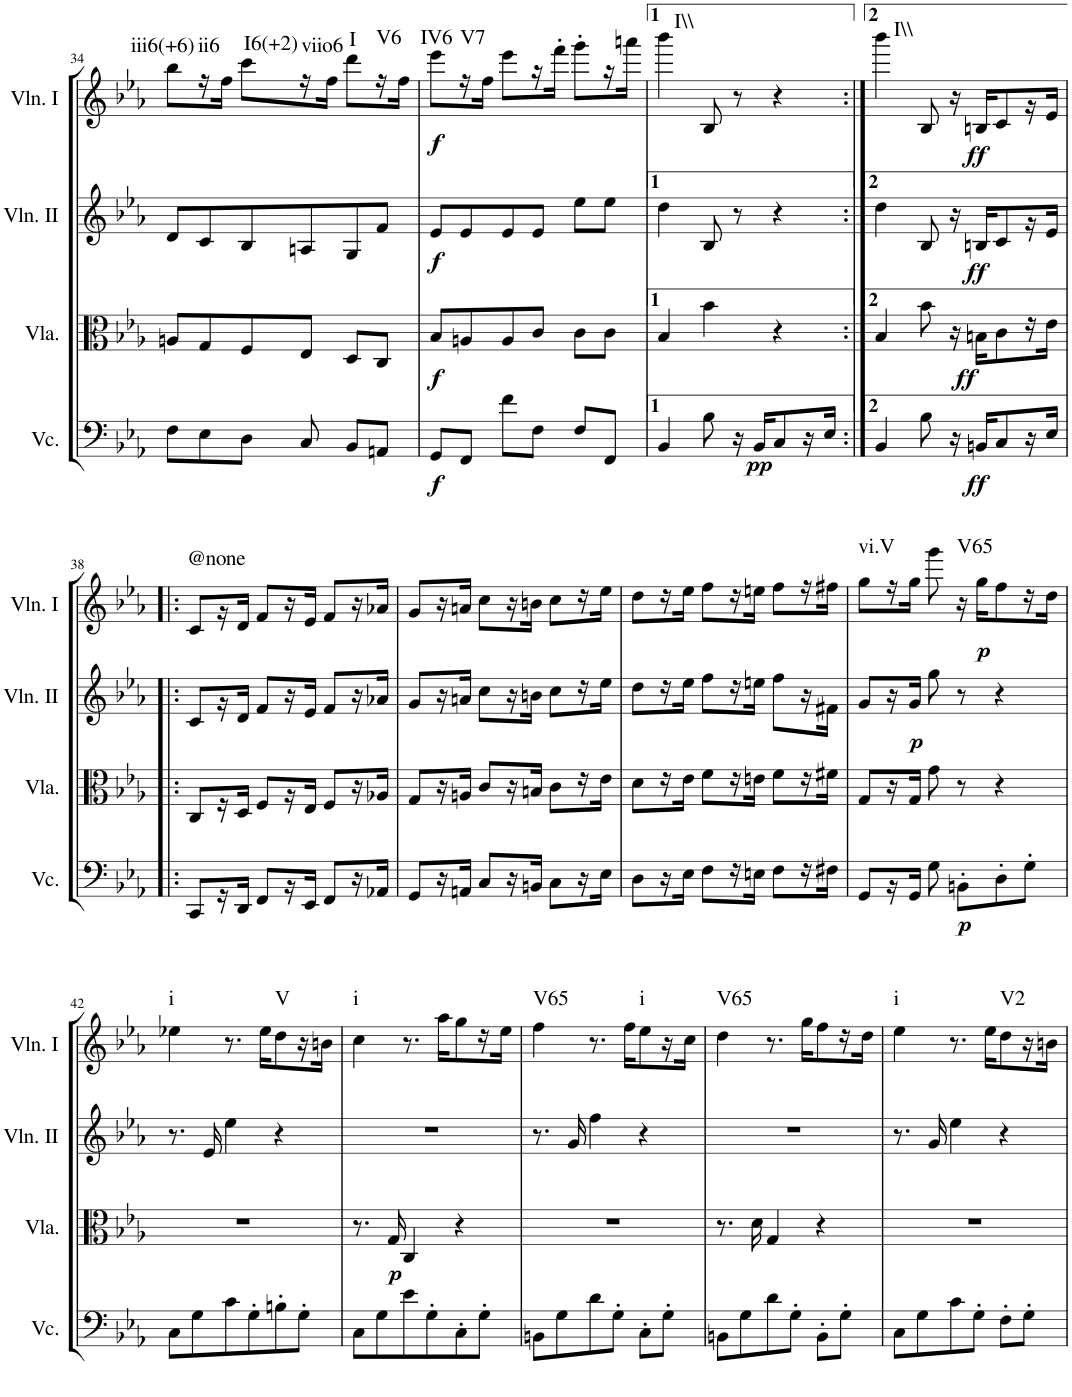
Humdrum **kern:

**kern	**dynam	**kern	**dynam	**kern	**dynam	**kern	**dynam	**harte
*part4	*part4	*part3	*part3	*part2	*part2	*part1	*part1	*part1
*staff4	*staff4	*staff3	*staff3	*staff2	*staff2	*staff1	*staff1	*
*I"Violoncello	*	*I"Viola	*	*I"Violin II	*	*I"Violin I	*	*
*I'Vc.	*	*I'Vla.	*	*I'Vln. II	*	*I'Vln. I	*	*
!!LO:PB:g=z
*clefF4	*	*clefC3	*	*clefG2	*	*clefG2	*	*
*k[b-e-a-]	*	*k[b-e-a-]	*	*k[b-e-a-]	*	*k[b-e-a-]	*	*
*E-:	*	*E-:	*	*E-:	*	*E-:	*	*
*M3/4	*	*M3/4	*	*M3/4	*	*M3/4	*	*
=34	=34	=34	=34	=34	=34	=34	=34	=34
!	!	!	!	!	!	!	!	!LO:H:kt=iii6(+6)
8F\L	.	8An/L	.	8d/L	.	8bb-\L	.	N
!	!	!	!	!	!	!	!	!LO:H:kt=ii6
8E-\	.	8G/	.	8c/	.	16r	.	N
.	.	.	.	.	.	16ff\JJ	.	.
!	!	!	!	!	!	!	!	!LO:H:kt=I6(+2)
8D\J	.	8F/	.	8B-/	.	8ccc\L	.	N
!	!	!	!	!	!	!	!	!LO:H:kt=viio6
8C/	.	8E-/J	.	8An/	.	16r	.	N
.	.	.	.	.	.	16ff\JJ	.	.
!	!	!	!	!	!	!	!	!LO:H:kt=I
8BB-/L	.	8D/L	.	8G/	.	8ddd\L	.	N
!	!	!	!	!	!	!	!	!LO:H:kt=V6
8AAn/J	.	8C/J	.	8f/J	.	16r	.	N
.	.	.	.	.	.	16ff\JJ	.	.
=35	=35	=35	=35	=35	=35	=35	=35	=35
!	!LO:DY:b	!	!LO:DY:b	!	!LO:DY:b	!	!LO:DY:b	!LO:H:kt=IV6
8GG/L	f	8B-/L	f	8e-/L	f	8eee-\L	f	N
!	!	!	!	!	!	!	!	!LO:H:kt=V7
8FF/J	.	8An/	.	8e-/	.	16r	.	N
.	.	.	.	.	.	16ff\JJ	.	.
8f\L	.	8A/	.	8e-/	.	8eee-\L	.	.
8F\J	.	8c/J	.	8e-/J	.	16r	.	.
.	.	.	.	.	.	16fff'\JJ	.	.
8F/L	.	8c\L	.	8ee-\L	.	8ggg'\L	.	.
8FF/J	.	8c\J	.	8ee-\J	.	16r	.	.
.	.	.	.	.	.	16aaan\JJ	.	.
=36	=36	=36	=36	=36	=36	=36	=36	=36
!	!	!	!	!	!	!	!	!LO:H:kt=I\\
4BB-/	.	4B-/	.	4dd\	.	4bbb-\	.	N
8B-\	.	4b-\	.	8B-/	.	8B-/	.	.
16r	.	.	.	8r	.	8r	.	.
!	!LO:DY:b	!	!	!	!	!	!	!
16BB-/KL	pp	.	.	.	.	.	.	.
8C/	.	4r	.	4r	.	4r	.	.
16r	.	.	.	.	.	.	.	.
16E-/JJ	.	.	.	.	.	.	.	.
=37:|!	=37:|!	=37:|!	=37:|!	=37:|!	=37:|!	=37:|!	=37:|!	=37:|!
!	!	!	!	!	!	!	!	!LO:H:kt=I\\
4BB-/	.	4B-/	.	4dd\	.	4bbb-\	.	N
8B-\	.	8b-\	.	8B-/	.	8B-/	.	.
16r	.	16r	.	16r	.	16r	.	.
!	!LO:DY:b	!	!LO:DY:b	!	!LO:DY:b	!	!LO:DY:b	!
16BBn/KL	ff	16Bn\KL	ff	16Bn/KL	ff	16Bn/KL	ff	.
8C/	.	8c\	.	8c/	.	8c/	.	.
16r	.	16r	.	16r	.	16r	.	.
16E-/JJ	.	16e-\JJ	.	16e-/JJ	.	16e-/JJ	.	.
!!LO:LB:g=z
=38!|:	=38!|:	=38!|:	=38!|:	=38!|:	=38!|:	=38!|:	=38!|:	=38!|:
!	!	!	!	!	!	!	!	!LO:H:kt=@none
8CC/L	.	8C/L	.	8c/L	.	8c/L	.	N
16r	.	16r	.	16r	.	16r	.	.
16DD/JJ	.	16D/JJ	.	16d/JJ	.	16d/JJ	.	.
8FF/L	.	8F/L	.	8f/L	.	8f/L	.	.
16r	.	16r	.	16r	.	16r	.	.
16EE-/JJ	.	16E-/JJ	.	16e-/JJ	.	16e-/JJ	.	.
8FF/L	.	8F/L	.	8f/L	.	8f/L	.	.
16r	.	16r	.	16r	.	16r	.	.
16AA-X/JJ	.	16A-X/JJ	.	16a-X/JJ	.	16a-X/JJ	.	.
=39	=39	=39	=39	=39	=39	=39	=39	=39
8GG/L	.	8G/L	.	8g/L	.	8g/L	.	.
16r	.	16r	.	16r	.	16r	.	.
16AAn/JJ	.	16An/JJ	.	16an/JJ	.	16an/JJ	.	.
8C/L	.	8c/L	.	8cc\L	.	8cc\L	.	.
16r	.	16r	.	16r	.	16r	.	.
16BBn/JJ	.	16Bn/JJ	.	16bn\JJ	.	16bn\JJ	.	.
8C\L	.	8c\L	.	8cc\L	.	8cc\L	.	.
16r	.	16r	.	16r	.	16r	.	.
16E-\JJ	.	16e-\JJ	.	16ee-\JJ	.	16ee-\JJ	.	.
=40	=40	=40	=40	=40	=40	=40	=40	=40
8D\L	.	8d\L	.	8dd\L	.	8dd\L	.	.
16r	.	16r	.	16r	.	16r	.	.
16E-\JJ	.	16e-\JJ	.	16ee-\JJ	.	16ee-\JJ	.	.
8F\L	.	8f\L	.	8ff\L	.	8ff\L	.	.
16r	.	16r	.	16r	.	16r	.	.
16En\JJ	.	16en\JJ	.	16een\JJ	.	16een\JJ	.	.
8F\L	.	8f\L	.	8ff\L	.	8ff\L	.	.
16r	.	16r	.	16r	.	16r	.	.
16F#X\JJ	.	16f#X\JJ	.	16f#X\JJ	.	16ff#X\JJ	.	.
=41	=41	=41	=41	=41	=41	=41	=41	=41
!	!	!	!	!	!	!	!	!LO:H:kt=vi.V
8GG/L	.	8G/L	.	8g/L	.	8gg\L	.	N
16r	.	16r	.	16r	.	16r	.	.
!	!	!	!	!	!LO:DY:b	!	!	!
16GG/JJ	.	16G/JJ	.	16g/JJ	p	16gg\JJ	.	.
8G\	.	8g\	.	8gg\	.	8ggg\	.	.
!	!LO:DY:b	!	!	!	!	!	!	!LO:H:kt=V65
8BBn'\L	p	8r	.	8r	.	16r	.	N
!	!	!	!	!	!	!	!LO:DY:b	!
.	.	.	.	.	.	16gg\KL	p	.
8D'\	.	4r	.	4r	.	8ff\	.	.
8G'\J	.	.	.	.	.	16r	.	.
.	.	.	.	.	.	16dd\JJ	.	.
!!LO:LB:g=z
=42	=42	=42	=42	=42	=42	=42	=42	=42
!	!	!	!	!	!	!	!	!LO:H:kt=i
8C\L	.	2.r	.	8.r	.	4ee-X\	.	N
8G\	.	.	.	.	.	.	.	.
.	.	.	.	16e-/	.	.	.	.
8c\	.	.	.	4ee-\	.	8.r	.	.
8G'\	.	.	.	.	.	.	.	.
.	.	.	.	.	.	16ee-\KL	.	.
!	!	!	!	!	!	!	!	!LO:H:kt=V
8Bn'\	.	.	.	4r	.	8dd\	.	N
8G'\J	.	.	.	.	.	16r	.	.
.	.	.	.	.	.	16bn\JJ	.	.
=43	=43	=43	=43	=43	=43	=43	=43	=43
!	!	!	!	!	!	!	!	!LO:H:kt=i
8C\L	.	8.r	.	2.r	.	4cc\	.	N
8G\	.	.	.	.	.	.	.	.
!	!	!	!LO:DY:b	!	!	!	!	!
.	.	16G/	p	.	.	.	.	.
8e-\	.	4C/	.	.	.	8.r	.	.
8G'\	.	.	.	.	.	.	.	.
.	.	.	.	.	.	16aa-\KL	.	.
8C'\	.	4r	.	.	.	8gg\	.	.
8G'\J	.	.	.	.	.	16r	.	.
.	.	.	.	.	.	16ee-\JJ	.	.
=44	=44	=44	=44	=44	=44	=44	=44	=44
!	!	!	!	!	!	!	!	!LO:H:kt=V65
8BBn\L	.	2.r	.	8.r	.	4ff\	.	N
8G\	.	.	.	.	.	.	.	.
.	.	.	.	16g/	.	.	.	.
8d\	.	.	.	4ff\	.	8.r	.	.
8G'\J	.	.	.	.	.	.	.	.
.	.	.	.	.	.	16ff\KL	.	.
!	!	!	!	!	!	!	!	!LO:H:kt=i
8C'\L	.	.	.	4r	.	8ee-\	.	N
8G'\J	.	.	.	.	.	16r	.	.
.	.	.	.	.	.	16cc\JJ	.	.
=45	=45	=45	=45	=45	=45	=45	=45	=45
!	!	!	!	!	!	!	!	!LO:H:kt=V65
8BBn\L	.	8.r	.	2.r	.	4dd\	.	N
8G\	.	.	.	.	.	.	.	.
.	.	16d\	.	.	.	.	.	.
8d\	.	4G/	.	.	.	8.r	.	.
8G'\J	.	.	.	.	.	.	.	.
.	.	.	.	.	.	16gg\KL	.	.
8BB'\L	.	4r	.	.	.	8ff\	.	.
8G'\J	.	.	.	.	.	16r	.	.
.	.	.	.	.	.	16dd\JJ	.	.
=46	=46	=46	=46	=46	=46	=46	=46	=46
!	!	!	!	!	!	!	!	!LO:H:kt=i
8C\L	.	2.r	.	8.r	.	4ee-\	.	N
8G\	.	.	.	.	.	.	.	.
.	.	.	.	16g/	.	.	.	.
8c\	.	.	.	4ee-\	.	8.r	.	.
8G'\J	.	.	.	.	.	.	.	.
.	.	.	.	.	.	16ee-\KL	.	.
!	!	!	!	!	!	!	!	!LO:H:kt=V2
8F'\L	.	.	.	4r	.	8dd\	.	N
8G'\J	.	.	.	.	.	16r	.	.
.	.	.	.	.	.	16bn\JJ	.	.
=	=	=	=	=	=	=	=	=
*-	*-	*-	*-	*-	*-	*-	*-	*-
